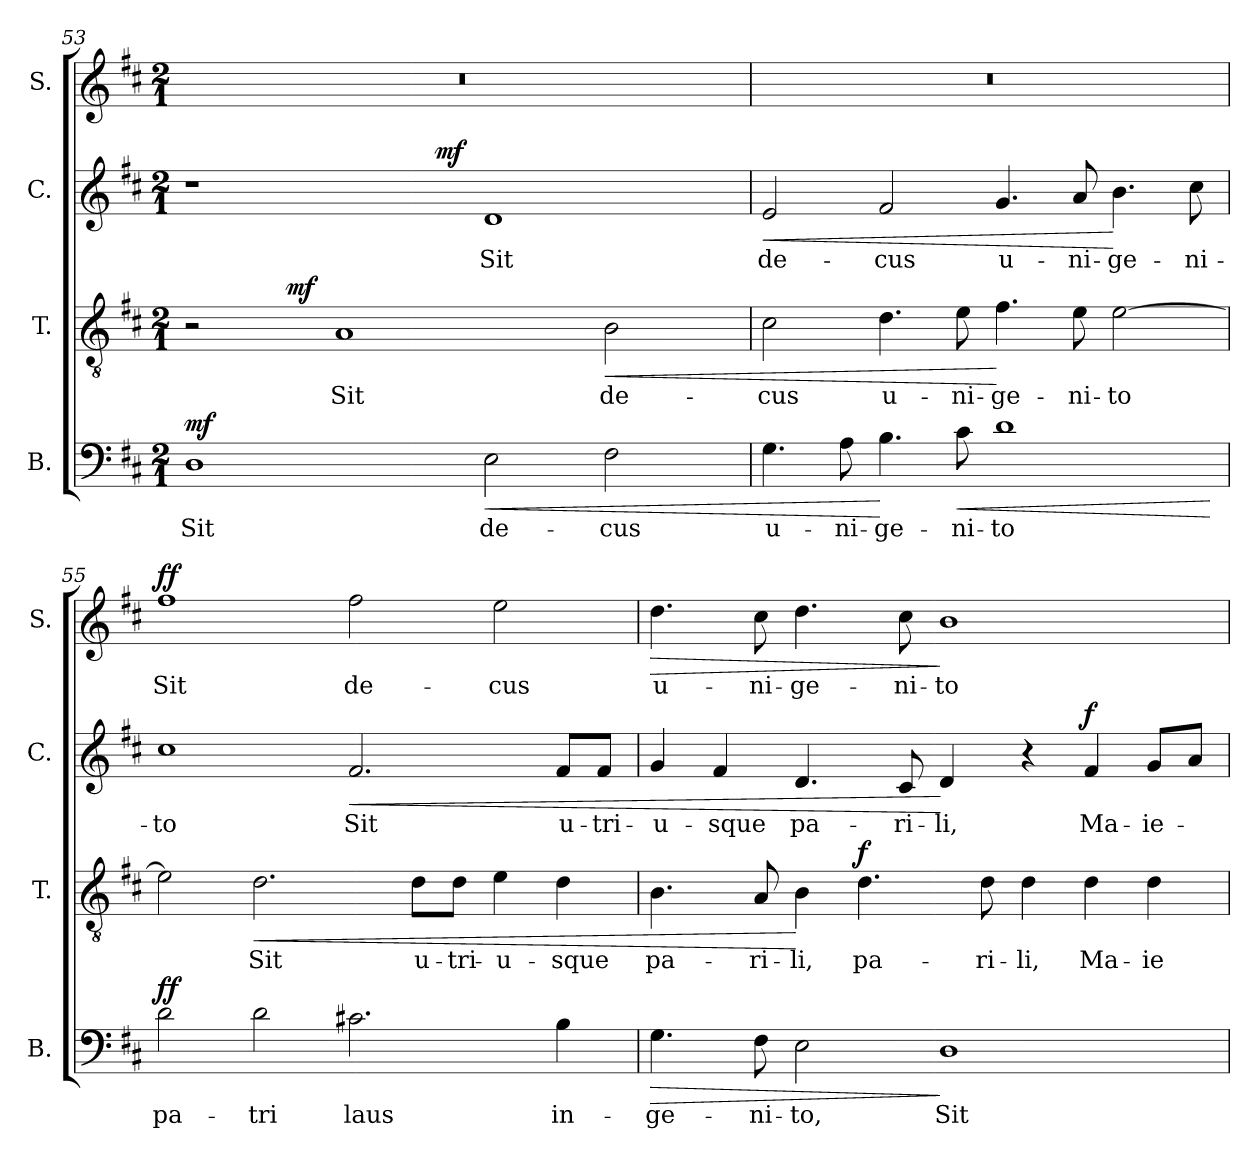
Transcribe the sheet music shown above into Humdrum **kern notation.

**kern	**text	**dynam	**kern	**text	**dynam	**kern	**text	**dynam	**kern	**text	**dynam
*part4	*part4	*part4	*part3	*part3	*part3	*part2	*part2	*part2	*part1	*part1	*part1
*staff4	*staff4	*staff4	*staff3	*staff3	*staff3	*staff2	*staff2	*staff2	*staff1	*staff1	*staff1
*I"B.	*	*	*I"T.	*	*	*I"C.	*	*	*I"S.	*	*
*I'B.	*	*	*I'T.	*	*	*I'C.	*	*	*I'S.	*	*
!!LO:LB:g=z
*clefF4	*	*	*clefGv2	*	*	*clefG2	*	*	*clefG2	*	*
*	*	*	*ITrd7c12	*	*	*	*	*	*	*	*
*k[f#c#]	*	*	*k[f#c#]	*	*	*k[f#c#]	*	*	*k[f#c#]	*	*
*D:	*	*	*D:	*	*	*D:	*	*	*D:	*	*
*M2/1	*	*	*M2/1	*	*	*M2/1	*	*	*M2/1	*	*
=53	=53	=53	=53	=53	=53	=53	=53	=53	=53	=53	=53
!	!LO:LY:b:color=#000000	!	!	!	!	!	!	!	!LO:N:vis=1	!	!
*	*	*	*^	*	*	*^	*	*	*	*	*
1Di	Sit	mf	2r	4ryy	.	.	1r	2ryy	.	.	0r	.	.
.	.	.	.	16ryy	.	.	.	.	.	.	.	.	.
.	.	.	.	64ryy	.	.	.	.	.	.	.	.	.
.	.	.	.	512.ryy	.	.	.	.	.	.	.	.	.
.	.	.	.	1ryy	.	mf	.	.	.	.	.	.	.
!	!	!	!	!	!LO:LY:b:color=#000000	!	!	!	!	!	!	!	!
.	.	.	1AAi	.	Sit	.	.	4ryy	.	.	.	.	.
.	.	.	.	.	.	.	.	16ryy	.	.	.	.	.
.	.	.	.	.	.	.	.	64ryy	.	.	.	.	.
.	.	.	.	.	.	.	.	512ryy	.	.	.	.	.
.	.	.	.	.	.	.	.	1ryy	.	mf	.	.	.
!	!LO:LY:b:color=#000000	!LO:HP:b	!	!	!	!	!	!	!	!	!	!	!
!	!	!	!	!	!	!	!	!	!LO:LY:b:color=#000000	!	!	!	!
2Ei\	de-	<	.	.	.	.	1di	.	Sit	.	.	.	.
.	.	.	.	2ryy	.	.	.	.	.	.	.	.	.
!	!LO:LY:b:color=#000000	!	!	!	!	!	!	!	!	!	!	!	!
!	!	!	!	!	!LO:LY:b:color=#000000	!LO:HP:b	!	!	!	!	!	!	!
2F#i\	-cus	.	2BBi\	.	de-	<	.	.	.	.	.	.	.
.	.	.	.	.	.	.	.	8ryy	.	.	.	.	.
.	.	.	.	8ryy	.	.	.	.	.	.	.	.	.
.	.	.	.	.	.	.	.	32ryy	.	.	.	.	.
.	.	.	.	32ryy	.	.	.	.	.	.	.	.	.
.	.	.	.	.	.	.	.	128..ryy	.	.	.	.	.
.	.	.	.	128ryy	.	.	.	.	.	.	.	.	.
.	.	.	.	256ryy	.	.	.	.	.	.	.	.	.
.	.	.	.	1024ryy	.	.	.	.	.	.	.	.	.
*	*	*	*v	*v	*	*	*	*	*	*	*	*	*
*	*	*	*	*	*	*v	*v	*	*	*	*	*
=54	=54	=54	=54	=54	=54	=54	=54	=54	=54	=54	=54
*	*	*	*^	*	*	*^	*	*	*	*	*
!	!LO:LY:b:color=#000000	!	!	!	!	!	!	!	!	!	!	!	!
*	*	*	*v	*v	*	*	*	*	*	*	*	*	*
*	*	*	*	*	*	*v	*v	*	*	*	*	*
*	*	*	*^	*	*	*^	*	*	*	*	*
!	!	!	!	!	!LO:LY:b:color=#000000	!	!	!	!	!	!	!	!
*	*	*	*v	*v	*	*	*	*	*	*	*	*	*
*	*	*	*	*	*	*v	*v	*	*	*	*	*
*	*	*	*^	*	*	*^	*	*	*	*	*
!	!	!	!	!	!	!	!	!	!LO:LY:b:color=#000000	!LO:HP:b	!LO:N:vis=1	!	!
*	*	*	*v	*v	*	*	*	*	*	*	*	*	*
*	*	*	*	*	*	*v	*v	*	*	*	*	*
4.Gi\	u-	.	2C#i\	-cus	.	2ei/	de-	<	0r	.	.
!	!LO:LY:b:color=#000000	!	!	!	!	!	!	!	!	!	!
8Ai\	-ni-	.	.	.	.	.	.	.	.	.	.
!	!LO:LY:b:color=#000000	!	!	!	!	!	!	!	!	!	!
!	!	!	!	!LO:LY:b:color=#000000	!	!	!	!	!	!	!
!	!	!	!	!	!	!	!LO:LY:b:color=#000000	!	!	!	!
4.Bi\	-ge-	[	4.Di\	u-	.	2f#i/	-cus	.	.	.	.
!	!LO:LY:b:color=#000000	!LO:HP:b	!	!	!	!	!	!	!	!	!
!	!	!	!	!LO:LY:b:color=#000000	!	!	!	!	!	!	!
8c#i\	-ni-	<	8Ei\	-ni-	.	.	.	.	.	.	.
!	!LO:LY:b:color=#000000	!	!	!	!	!	!	!	!	!	!
!	!	!	!	!LO:LY:b:color=#000000	!	!	!	!	!	!	!
!	!	!	!	!	!	!	!LO:LY:b:color=#000000	!	!	!	!
1di	-to	.	4.F#i\	-ge-	[	4.gi/	u-	.	.	.	.
!	!	!	!	!LO:LY:b:color=#000000	!	!	!	!	!	!	!
!	!	!	!	!	!	!	!LO:LY:b:color=#000000	!	!	!	!
.	.	.	8Ei\	-ni-	.	8ai/	-ni-	.	.	.	.
!	!	!	!	!LO:LY:b:color=#000000	!	!	!	!	!	!	!
!	!	!	!	!	!	!	!LO:LY:b:color=#000000	!	!	!	!
.	.	.	[2Ei\	-to	.	4.bi\	-ge-	[	.	.	.
!	!	!	!	!	!	!	!LO:LY:b:color=#000000	!	!	!	!
.	.	.	.	.	.	8cc#i\	-ni-	.	.	.	.
.	.	[	.	.	.	.	.	.	.	.	.
!!LO:PB:g=z
=55	=55	=55	=55	=55	=55	=55	=55	=55	=55	=55	=55
!	!LO:LY:b:color=#000000	!	!	!	!	!	!	!	!	!	!
!	!	!	!	!	!	!	!LO:LY:b:color=#000000	!	!	!	!
!	!	!	!	!	!	!	!	!	!	!LO:LY:b:color=#000000	!
2di\	pa-	ff	2Ei\]	.	.	1cc#i	-to	.	1ff#i	Sit	ff
!	!LO:LY:b:color=#000000	!	!	!	!	!	!	!	!	!	!
!	!	!	!	!LO:LY:b:color=#000000	!LO:HP:b	!	!	!	!	!	!
2di\	-tri	.	2.Di\	Sit	<	.	.	.	.	.	.
!	!LO:LY:b:color=#000000	!	!	!	!	!	!	!	!	!	!
!	!	!	!	!	!	!	!LO:LY:b:color=#000000	!LO:HP:b	!	!	!
!	!	!	!	!	!	!	!	!	!	!LO:LY:b:color=#000000	!
2.c#Xi\	laus	.	.	.	.	2.f#i/	Sit	<	2ff#i\	de-	.
!	!	!	!	!LO:LY:b:color=#000000	!	!	!	!	!	!	!
.	.	.	8Di\L	u-	.	.	.	.	.	.	.
!	!	!	!	!LO:LY:b:color=#000000	!	!	!	!	!	!	!
.	.	.	8Di\J	-tri-	.	.	.	.	.	.	.
!	!	!	!	!LO:LY:b:color=#000000	!	!	!	!	!	!	!
!	!	!	!	!	!	!	!	!	!	!LO:LY:b:color=#000000	!
.	.	.	4Ei\	-u-	.	.	.	.	2eei\	-cus	.
!	!LO:LY:b:color=#000000	!	!	!	!	!	!	!	!	!	!
!	!	!	!	!LO:LY:b:color=#000000	!	!	!	!	!	!	!
!	!	!	!	!	!	!	!LO:LY:b:color=#000000	!	!	!	!
4Bi\	in-	.	4Di\	-sque	.	8f#i/L	u-	.	.	.	.
!	!	!	!	!	!	!	!LO:LY:b:color=#000000	!	!	!	!
.	.	.	.	.	.	8f#i/J	-tri-	.	.	.	.
=56	=56	=56	=56	=56	=56	=56	=56	=56	=56	=56	=56
!	!LO:LY:b:color=#000000	!LO:HP:b	!	!	!	!	!	!	!	!	!
!	!	!	!	!LO:LY:b:color=#000000	!	!	!	!	!	!	!
!	!	!	!	!	!	!	!LO:LY:b:color=#000000	!	!	!	!
!	!	!	!	!	!	!	!	!	!	!LO:LY:b:color=#000000	!LO:HP:b
4.Gi\	-ge-	>	4.BBi\	pa-	.	4gi/	-u-	.	4.ddi\	u-	>
!	!	!	!	!	!	!	!LO:LY:b:color=#000000	!	!	!	!
.	.	.	.	.	.	4f#i/	-sque	.	.	.	.
!	!LO:LY:b:color=#000000	!	!	!	!	!	!	!	!	!	!
!	!	!	!	!LO:LY:b:color=#000000	!	!	!	!	!	!	!
!	!	!	!	!	!	!	!	!	!	!LO:LY:b:color=#000000	!
8F#i\	-ni-	.	8AAi/	-ri-	.	.	.	.	8cc#i\	-ni-	.
!	!LO:LY:b:color=#000000	!	!	!	!	!	!	!	!	!	!
!	!	!	!	!LO:LY:b:color=#000000	!	!	!	!	!	!	!
!	!	!	!	!	!	!	!LO:LY:b:color=#000000	!	!	!	!
!	!	!	!	!	!	!	!	!	!	!LO:LY:b:color=#000000	!
2Ei\	-to,	.	4BBi\	-li,	[	4.di/	pa-	.	4.ddi\	-ge-	.
!	!	!	!	!LO:LY:b:color=#000000	!	!	!	!	!	!	!
.	.	.	4.Di\	pa-	f	.	.	.	.	.	.
!	!	!	!	!	!	!	!LO:LY:b:color=#000000	!	!	!	!
!	!	!	!	!	!	!	!	!	!	!LO:LY:b:color=#000000	!
.	.	.	.	.	.	8c#i/	-ri-	.	8cc#i\	-ni-	.
!	!LO:LY:b:color=#000000	!	!	!	!	!	!	!	!	!	!
!	!	!	!	!	!	!	!LO:LY:b:color=#000000	!	!	!	!
!	!	!	!	!	!	!	!	!	!	!LO:LY:b:color=#000000	!
1Di	Sit	]	.	.	.	4di/	-li,	[	1bi	-to	]
!	!	!	!	!LO:LY:b:color=#000000	!	!	!	!	!	!	!
.	.	.	8Di\	-ri-	.	.	.	.	.	.	.
!	!	!	!	!LO:LY:b:color=#000000	!	!	!	!	!	!	!
.	.	.	4Di\	-li,	.	4r	.	.	.	.	.
!	!	!	!	!LO:LY:b:color=#000000	!	!	!	!	!	!	!
!	!	!	!	!	!	!	!LO:LY:b:color=#000000	!	!	!	!
.	.	.	4Di\	Ma-	.	4f#i/	Ma-	f	.	.	.
!	!	!	!	!LO:LY:b:color=#000000	!	!	!	!	!	!	!
!	!	!	!	!	!	!	!LO:LY:b:color=#000000	!	!	!	!
.	.	.	4Di\	-ie-	.	8gi/L	-ie-	.	.	.	.
.	.	.	.	.	.	8ai/J	.	.	.	.	.
=	=	=	=	=	=	=	=	=	=	=	=
*-	*-	*-	*-	*-	*-	*-	*-	*-	*-	*-	*-
